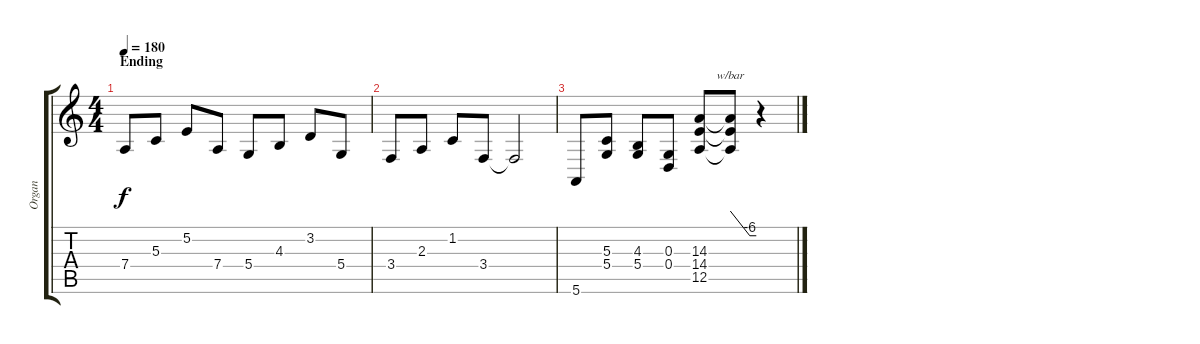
\track ("Organ" "Organ") {instrument drawbarorgan}
\staff {score tabs}
\tuning (E4 B3 G3 D3 A2 E2) {hide}
\ts (4 4)
\section ("" "Ending")
\tempo 180
\clef g2
\ks c
7.4.8{dy f} 5.3.8 5.2.8 7.4.8 5.4.8 4.3.8 3.2.8 5.4.8 |
3.4.8 2.3.8 1.2.8 3.4.8 3.4{t}.2 |
5.6.8 (5.3 5.4).8 (4.3 5.4).8 (0.3 0.4).8 (14.3 14.4 12.5).8 (14.3{t} 14.4{t} 12.5{t}).8{tbe (custom default 0 0 45 -24 60 -24)} r.4
